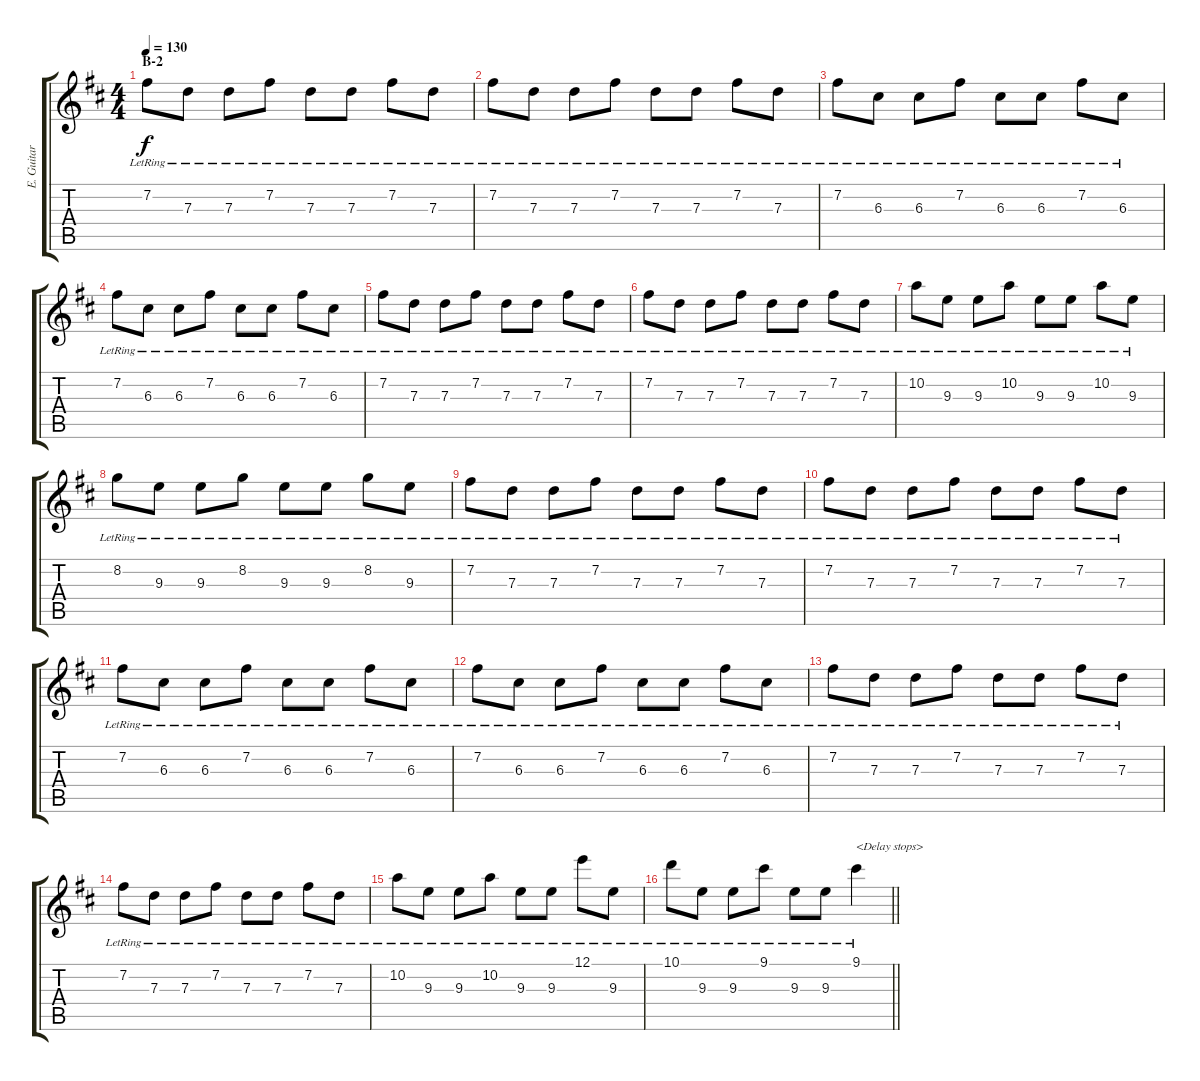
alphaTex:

\track ("E. Guitar II" "E. Guitar ") {instrument electricguitarclean}
\staff {score tabs}
\tuning (E4 B3 G3 D3 A2 E2) {hide}
\ts (4 4)
\section ("" "B-2")
\tempo 130
\clef g2
\ks d
7.2{lr}.8{dy f} 7.3{lr}.8 7.3{lr}.8 7.2{lr}.8 7.3{lr}.8 7.3{lr}.8 7.2{lr}.8 7.3{lr}.8 |
7.2{lr}.8 7.3{lr}.8 7.3{lr}.8 7.2{lr}.8 7.3{lr}.8 7.3{lr}.8 7.2{lr}.8 7.3{lr}.8 |
7.2{lr}.8 6.3{lr}.8 6.3{lr}.8 7.2{lr}.8 6.3{lr}.8 6.3{lr}.8 7.2{lr}.8 6.3{lr}.8 |
7.2{lr}.8 6.3{lr}.8 6.3{lr}.8 7.2{lr}.8 6.3{lr}.8 6.3{lr}.8 7.2{lr}.8 6.3{lr}.8 |
7.2{lr}.8 7.3{lr}.8 7.3{lr}.8 7.2{lr}.8 7.3{lr}.8 7.3{lr}.8 7.2{lr}.8 7.3{lr}.8 |
7.2{lr}.8 7.3{lr}.8 7.3{lr}.8 7.2{lr}.8 7.3{lr}.8 7.3{lr}.8 7.2{lr}.8 7.3{lr}.8 |
10.2{lr}.8 9.3{lr}.8 9.3{lr}.8 10.2{lr}.8 9.3{lr}.8 9.3{lr}.8 10.2{lr}.8 9.3{lr}.8 |
8.2{lr}.8 9.3{lr}.8 9.3{lr}.8 8.2{lr}.8 9.3{lr}.8 9.3{lr}.8 8.2{lr}.8 9.3{lr}.8 |
7.2{lr}.8 7.3{lr}.8 7.3{lr}.8 7.2{lr}.8 7.3{lr}.8 7.3{lr}.8 7.2{lr}.8 7.3{lr}.8 |
7.2{lr}.8 7.3{lr}.8 7.3{lr}.8 7.2{lr}.8 7.3{lr}.8 7.3{lr}.8 7.2{lr}.8 7.3{lr}.8 |
7.2{lr}.8 6.3{lr}.8 6.3{lr}.8 7.2{lr}.8 6.3{lr}.8 6.3{lr}.8 7.2{lr}.8 6.3{lr}.8 |
7.2{lr}.8 6.3{lr}.8 6.3{lr}.8 7.2{lr}.8 6.3{lr}.8 6.3{lr}.8 7.2{lr}.8 6.3{lr}.8 |
7.2{lr}.8 7.3{lr}.8 7.3{lr}.8 7.2{lr}.8 7.3{lr}.8 7.3{lr}.8 7.2{lr}.8 7.3{lr}.8 |
7.2{lr}.8 7.3{lr}.8 7.3{lr}.8 7.2{lr}.8 7.3{lr}.8 7.3{lr}.8 7.2{lr}.8 7.3{lr}.8 |
10.2{lr}.8 9.3{lr}.8 9.3{lr}.8 10.2{lr}.8 9.3{lr}.8 9.3{lr}.8 12.1{lr}.8 9.3{lr}.8 |
\barLineRight lightlight
10.1{lr}.8 9.3{lr}.8 9.3{lr}.8 9.1{lr}.8 9.3{lr}.8 9.3{lr}.8 9.1{lr}.4{txt "<Delay stops>"}
